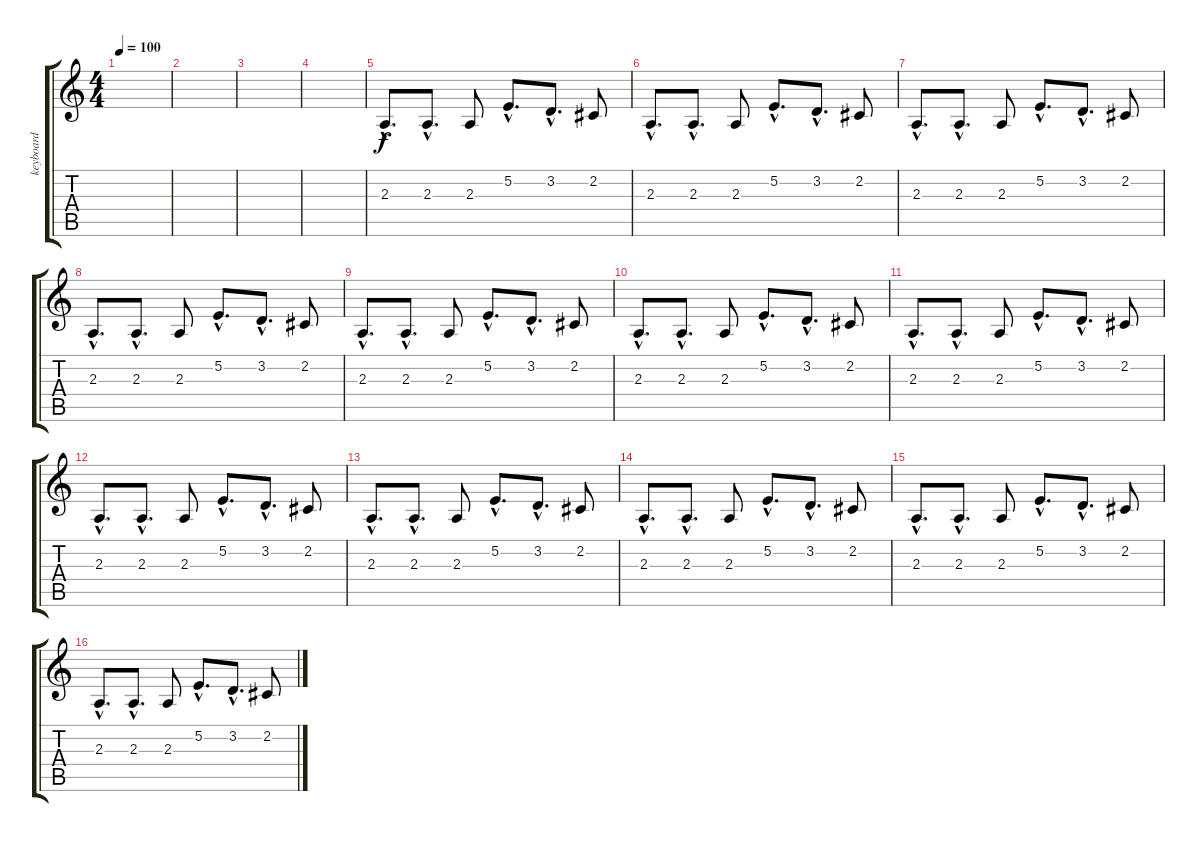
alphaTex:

\track ("keyboard" "keyboard") {instrument electricpiano2}
\staff {score tabs}
\tuning (E4 B3 G3 D3 A2 E2) {hide}
\ts (4 4)
\tempo 100
\clef g2
\ks c
|
|
|
|
2.3{hac}.8{d} 2.3{hac}.8{d} 2.3.8 5.2{hac}.8{d} 3.2{hac}.8{d} 2.2.8 |
2.3{hac}.8{d} 2.3{hac}.8{d} 2.3.8 5.2{hac}.8{d} 3.2{hac}.8{d} 2.2.8 |
2.3{hac}.8{d} 2.3{hac}.8{d} 2.3.8 5.2{hac}.8{d} 3.2{hac}.8{d} 2.2.8 |
2.3{hac}.8{d} 2.3{hac}.8{d} 2.3.8 5.2{hac}.8{d} 3.2{hac}.8{d} 2.2.8 |
2.3{hac}.8{d} 2.3{hac}.8{d} 2.3.8 5.2{hac}.8{d} 3.2{hac}.8{d} 2.2.8 |
2.3{hac}.8{d} 2.3{hac}.8{d} 2.3.8 5.2{hac}.8{d} 3.2{hac}.8{d} 2.2.8 |
2.3{hac}.8{d} 2.3{hac}.8{d} 2.3.8 5.2{hac}.8{d} 3.2{hac}.8{d} 2.2.8 |
2.3{hac}.8{d} 2.3{hac}.8{d} 2.3.8 5.2{hac}.8{d} 3.2{hac}.8{d} 2.2.8 |
2.3{hac}.8{d} 2.3{hac}.8{d} 2.3.8 5.2{hac}.8{d} 3.2{hac}.8{d} 2.2.8 |
2.3{hac}.8{d} 2.3{hac}.8{d} 2.3.8 5.2{hac}.8{d} 3.2{hac}.8{d} 2.2.8 |
2.3{hac}.8{d} 2.3{hac}.8{d} 2.3.8 5.2{hac}.8{d} 3.2{hac}.8{d} 2.2.8 |
2.3{hac}.8{d} 2.3{hac}.8{d} 2.3.8 5.2{hac}.8{d} 3.2{hac}.8{d} 2.2.8
